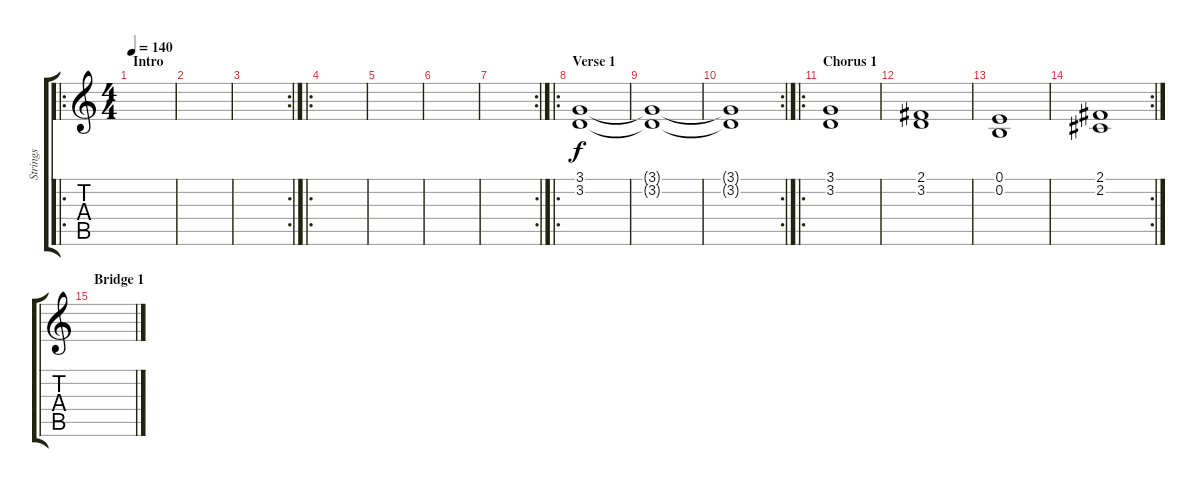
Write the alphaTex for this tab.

\track ("Strings" "Strings") {instrument stringensemble1}
\staff {score tabs}
\tuning (E4 B3 G3 D3 A2 E2) {hide}
\ro
\ts (4 4)
\section ("" "Intro")
\tempo 140
\clef g2
\ks c
|
|
\rc 2
|
\ro
|
|
|
\rc 2
|
\ro
\section ("" "Verse 1")
(3.1 3.2).1 |
(3.1{t} 3.2{t}).1 |
\rc 2
(3.1{t} 3.2{t}).1 |
\ro
\section ("" "Chorus 1")
(3.1 3.2).1 |
(2.1 3.2).1 |
(0.1 0.2).1 |
\rc 2
(2.1 2.2).1 |
\section ("" "Bridge 1")
